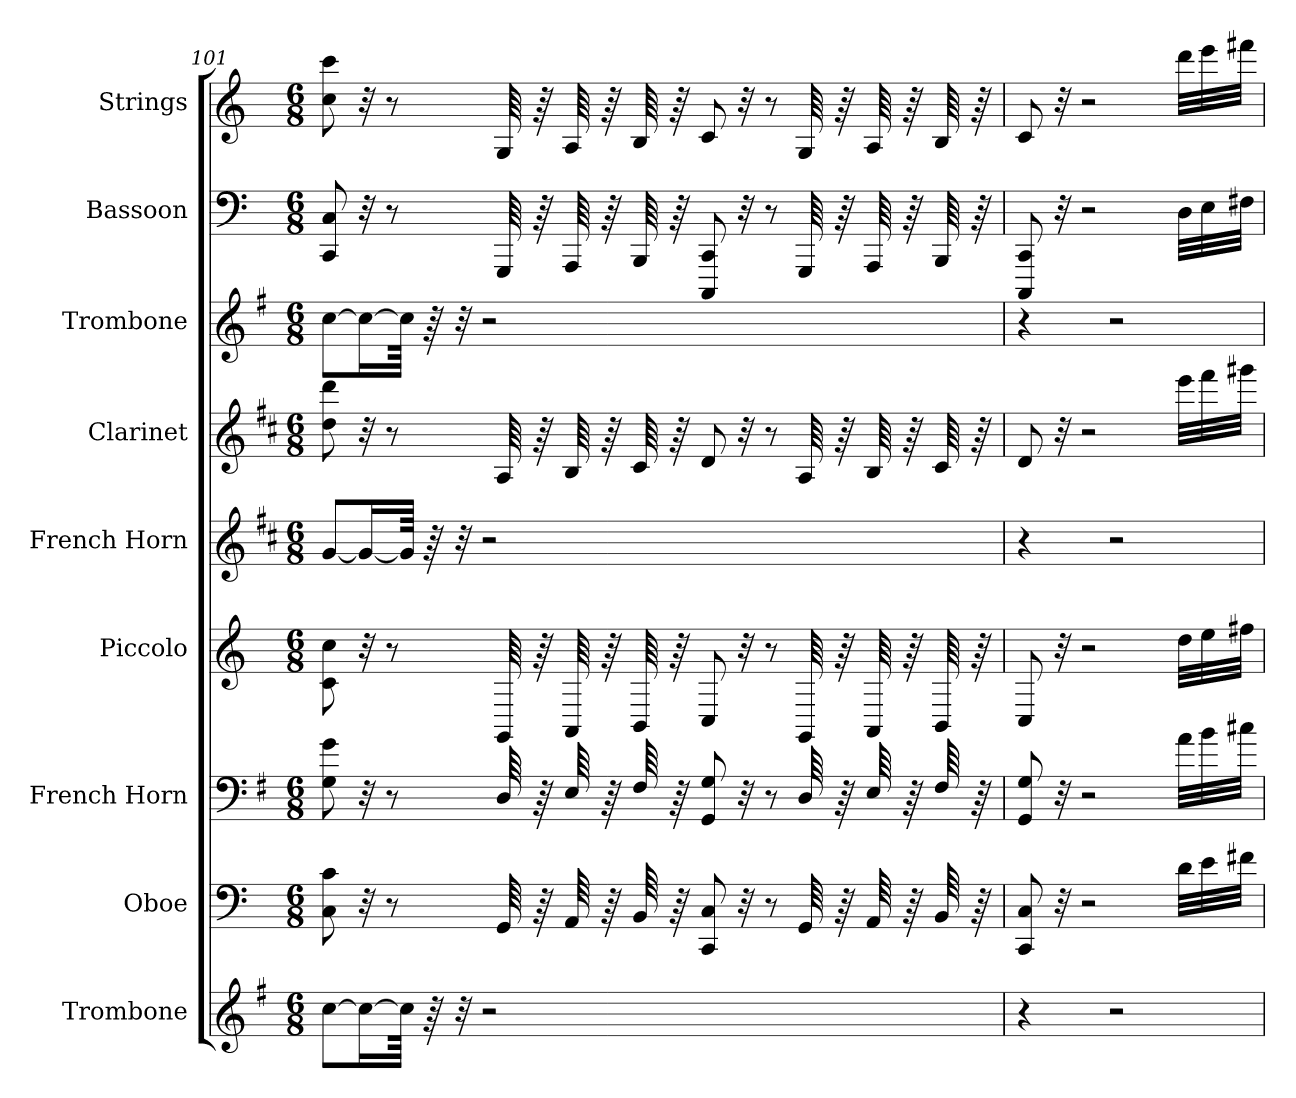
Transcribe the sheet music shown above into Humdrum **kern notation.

**kern	**kern	**kern	**kern	**kern	**kern	**kern	**kern	**kern
*part9	*part8	*part7	*part6	*part5	*part4	*part3	*part2	*part1
*staff9	*staff8	*staff7	*staff6	*staff5	*staff4	*staff3	*staff2	*staff1
*I"Trombone	*I"Oboe	*I"French Horn	*I"Piccolo	*I"French Horn	*I"Clarinet	*I"Trombone	*I"Bassoon	*I"Strings
*I'Trb	*I'Ob	*I'Hn	*I'Picc	*I'Hn	*I'Cl	*I'Trb	*I'Bsn	*I'Str
!!LO:PB:g=z
*clefG2	*clefF4	*clefF4	*clefG2	*clefG2	*clefG2	*clefG2	*clefF4	*clefG2
*	*	*ITrd4c7	*ITrd-7c-12	*ITrd4c7	*ITrd1c2	*	*	*
*k[f#]	*k[]	*k[]	*k[]	*k[f#]	*k[]	*k[f#]	*k[]	*k[]
*M6/8	*M6/8	*M6/8	*M6/8	*M6/8	*M6/8	*M6/8	*M6/8	*M6/8
=101	=101	=101	=101	=101	=101	=101	=101	=101
[8cc\L	8C\ 8c\	8C\ 8c\	8cc\ 8ccc\	[8c/L	8cc\ 8ccc\	[8cc\L	8CC/ 8C/	8cc\ 8ccc\
16cc\L_	32r	32r	32r	16c/L_	32r	16cc\L_	32r	32r
.	8r	8r	8r	.	8r	.	8r	8r
64cc\JJkk]	.	.	.	64c/JJkk]	.	64cc\JJkk]	.	.
64r	.	.	.	64r	.	64r	.	.
32r	.	.	.	32r	.	32r	.	.
2r	.	.	.	2r	.	2r	.	.
.	64GG/	64GG/	64G/	.	64G/	.	64GGG/	64G/
.	64r	64r	64r	.	64r	.	64r	64r
.	64AA/	64AA/	64A/	.	64A/	.	64AAA/	64A/
.	64r	64r	64r	.	64r	.	64r	64r
.	64BB/	64BB/	64B/	.	64B/	.	64BBB/	64B/
.	64r	64r	64r	.	64r	.	64r	64r
.	8CC/ 8C/	8CC/ 8C/	8c/	.	8c/	.	8CCC/ 8CC/	8c/
.	32r	32r	32r	.	32r	.	32r	32r
.	8r	8r	8r	.	8r	.	8r	8r
.	64GG/	64GG/	64G/	.	64G/	.	64GGG/	64G/
.	64r	64r	64r	.	64r	.	64r	64r
.	64AA/	64AA/	64A/	.	64A/	.	64AAA/	64A/
.	64r	64r	64r	.	64r	.	64r	64r
.	64BB/	64BB/	64B/	.	64B/	.	64BBB/	64B/
.	64r	64r	64r	.	64r	.	64r	64r
=102	=102	=102	=102	=102	=102	=102	=102	=102
4r	8CC/ 8C/	8CC/ 8C/	8c/	4r	8c/	4r	8CCC/ 8CC/	8c/
.	32r	32r	32r	.	32r	.	32r	32r
.	2r	2r	2r	.	2r	.	2r	2r
2r	.	.	.	2r	.	2r	.	.
.	32d\LLL	32d\LLL	32ddd\LLL	.	32ddd\LLL	.	32D\LLL	32ddd\LLL
.	32e\	32e\	32eee\	.	32eee\	.	32E\	32eee\
.	32f#X\JJJ	32f#X\JJJ	32fff#X\JJJ	.	32fff#X\JJJ	.	32F#X\JJJ	32fff#X\JJJ
=	=	=	=	=	=	=	=	=
*-	*-	*-	*-	*-	*-	*-	*-	*-
